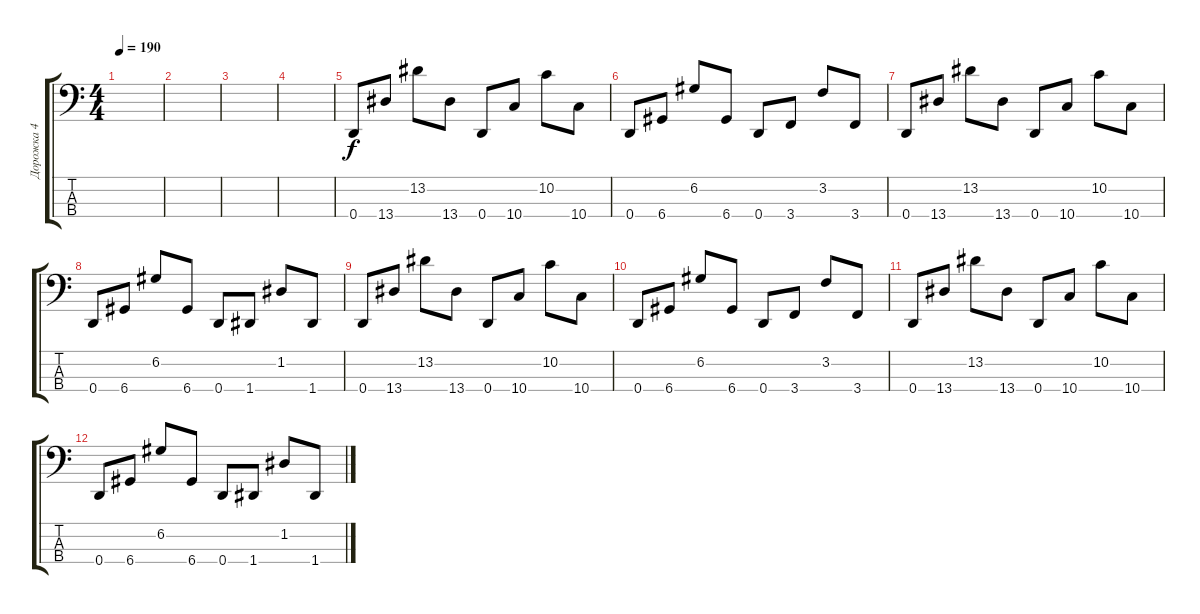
\track ("Дорожка 4" "Дорожка 4") {instrument electricbassfinger}
\staff {score tabs}
\tuning (G2 D2 A1 D1) {hide}
\ts (4 4)
\tempo 190
\clef f4
\ks c
|
|
|
|
0.4.8 13.4.8 13.2.8 13.4.8 0.4.8 10.4.8 10.2.8 10.4.8 |
0.4.8 6.4.8 6.2.8 6.4.8 0.4.8 3.4.8 3.2.8 3.4.8 |
0.4.8 13.4.8 13.2.8 13.4.8 0.4.8 10.4.8 10.2.8 10.4.8 |
0.4.8 6.4.8 6.2.8 6.4.8 0.4.8 1.4.8 1.2.8 1.4.8 |
0.4.8 13.4.8 13.2.8 13.4.8 0.4.8 10.4.8 10.2.8 10.4.8 |
0.4.8 6.4.8 6.2.8 6.4.8 0.4.8 3.4.8 3.2.8 3.4.8 |
0.4.8 13.4.8 13.2.8 13.4.8 0.4.8 10.4.8 10.2.8 10.4.8 |
0.4.8 6.4.8 6.2.8 6.4.8 0.4.8 1.4.8 1.2.8 1.4.8
